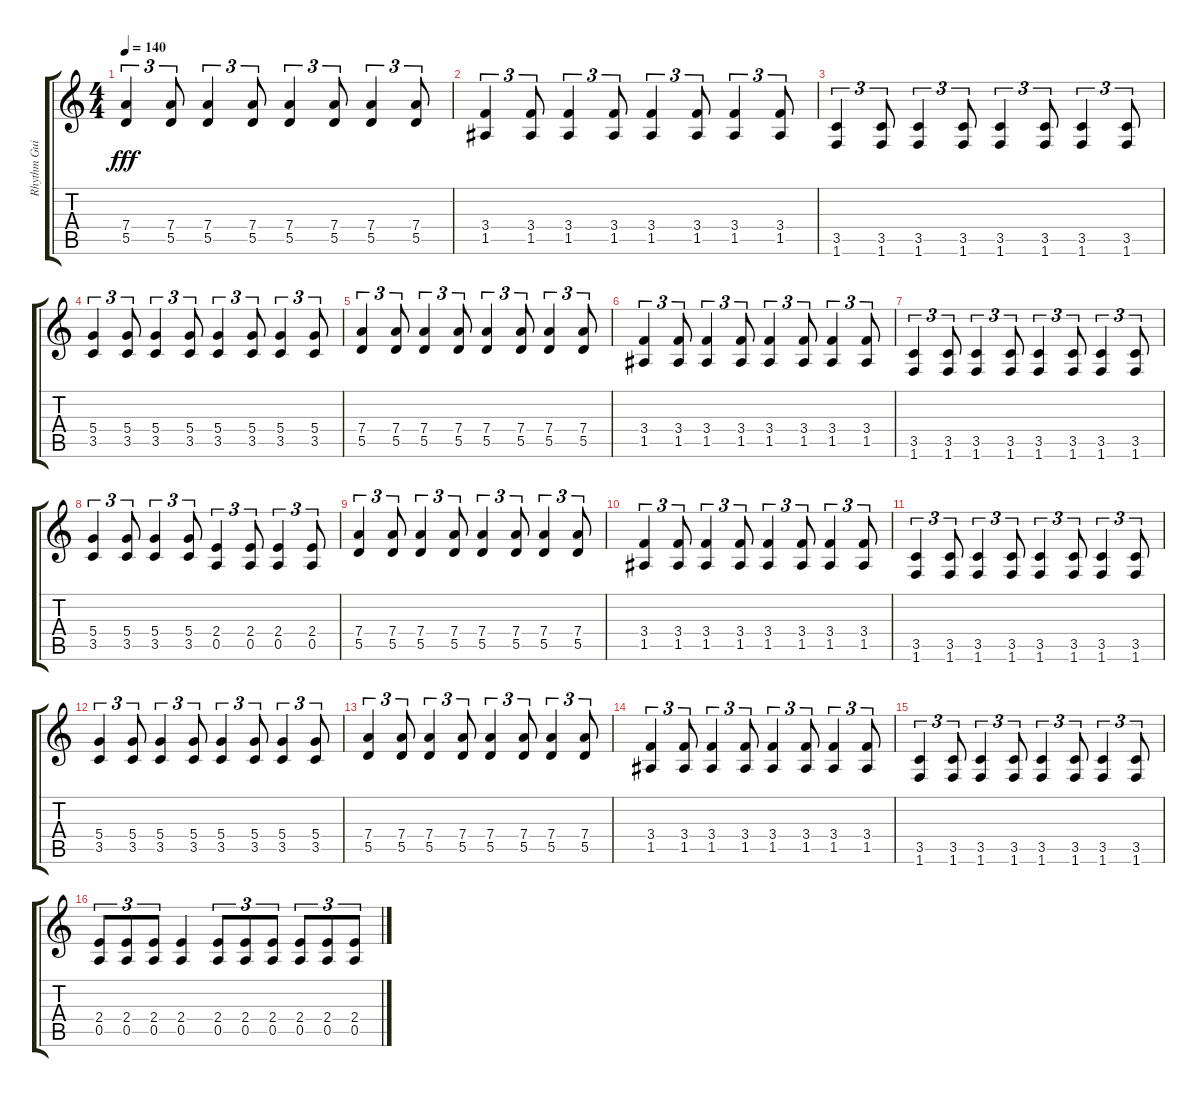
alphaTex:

\track ("Rhythm Guitar" "Rhythm Gui") {instrument overdrivenguitar}
\staff {score tabs}
\tuning (E4 B3 G3 D3 A2 E2) {hide}
\ts (4 4)
\tempo 140
\clef g2
\ks c
(7.4 5.5).4{tu (3 2) dy fff} (7.4 5.5).8{tu (3 2)} (7.4 5.5).4{tu (3 2)} (7.4 5.5).8{tu (3 2)} (7.4 5.5).4{tu (3 2)} (7.4 5.5).8{tu (3 2)} (7.4 5.5).4{tu (3 2)} (7.4 5.5).8{tu (3 2)} |
(3.4 1.5).4{tu (3 2)} (3.4 1.5).8{tu (3 2)} (3.4 1.5).4{tu (3 2)} (3.4 1.5).8{tu (3 2)} (3.4 1.5).4{tu (3 2)} (3.4 1.5).8{tu (3 2)} (3.4 1.5).4{tu (3 2)} (3.4 1.5).8{tu (3 2)} |
(3.5 1.6).4{tu (3 2)} (3.5 1.6).8{tu (3 2)} (3.5 1.6).4{tu (3 2)} (3.5 1.6).8{tu (3 2)} (3.5 1.6).4{tu (3 2)} (3.5 1.6).8{tu (3 2)} (3.5 1.6).4{tu (3 2)} (3.5 1.6).8{tu (3 2)} |
(5.4 3.5).4{tu (3 2)} (5.4 3.5).8{tu (3 2)} (5.4 3.5).4{tu (3 2)} (5.4 3.5).8{tu (3 2)} (5.4 3.5).4{tu (3 2)} (5.4 3.5).8{tu (3 2)} (5.4 3.5).4{tu (3 2)} (5.4 3.5).8{tu (3 2)} |
(7.4 5.5).4{tu (3 2)} (7.4 5.5).8{tu (3 2)} (7.4 5.5).4{tu (3 2)} (7.4 5.5).8{tu (3 2)} (7.4 5.5).4{tu (3 2)} (7.4 5.5).8{tu (3 2)} (7.4 5.5).4{tu (3 2)} (7.4 5.5).8{tu (3 2)} |
(3.4 1.5).4{tu (3 2)} (3.4 1.5).8{tu (3 2)} (3.4 1.5).4{tu (3 2)} (3.4 1.5).8{tu (3 2)} (3.4 1.5).4{tu (3 2)} (3.4 1.5).8{tu (3 2)} (3.4 1.5).4{tu (3 2)} (3.4 1.5).8{tu (3 2)} |
(3.5 1.6).4{tu (3 2)} (3.5 1.6).8{tu (3 2)} (3.5 1.6).4{tu (3 2)} (3.5 1.6).8{tu (3 2)} (3.5 1.6).4{tu (3 2)} (3.5 1.6).8{tu (3 2)} (3.5 1.6).4{tu (3 2)} (3.5 1.6).8{tu (3 2)} |
(5.4 3.5).4{tu (3 2)} (5.4 3.5).8{tu (3 2)} (5.4 3.5).4{tu (3 2)} (5.4 3.5).8{tu (3 2)} (2.4 0.5).4{tu (3 2)} (2.4 0.5).8{tu (3 2)} (2.4 0.5).4{tu (3 2)} (2.4 0.5).8{tu (3 2)} |
(7.4 5.5).4{tu (3 2)} (7.4 5.5).8{tu (3 2)} (7.4 5.5).4{tu (3 2)} (7.4 5.5).8{tu (3 2)} (7.4 5.5).4{tu (3 2)} (7.4 5.5).8{tu (3 2)} (7.4 5.5).4{tu (3 2)} (7.4 5.5).8{tu (3 2)} |
(3.4 1.5).4{tu (3 2)} (3.4 1.5).8{tu (3 2)} (3.4 1.5).4{tu (3 2)} (3.4 1.5).8{tu (3 2)} (3.4 1.5).4{tu (3 2)} (3.4 1.5).8{tu (3 2)} (3.4 1.5).4{tu (3 2)} (3.4 1.5).8{tu (3 2)} |
(3.5 1.6).4{tu (3 2)} (3.5 1.6).8{tu (3 2)} (3.5 1.6).4{tu (3 2)} (3.5 1.6).8{tu (3 2)} (3.5 1.6).4{tu (3 2)} (3.5 1.6).8{tu (3 2)} (3.5 1.6).4{tu (3 2)} (3.5 1.6).8{tu (3 2)} |
(5.4 3.5).4{tu (3 2)} (5.4 3.5).8{tu (3 2)} (5.4 3.5).4{tu (3 2)} (5.4 3.5).8{tu (3 2)} (5.4 3.5).4{tu (3 2)} (5.4 3.5).8{tu (3 2)} (5.4 3.5).4{tu (3 2)} (5.4 3.5).8{tu (3 2)} |
(7.4 5.5).4{tu (3 2)} (7.4 5.5).8{tu (3 2)} (7.4 5.5).4{tu (3 2)} (7.4 5.5).8{tu (3 2)} (7.4 5.5).4{tu (3 2)} (7.4 5.5).8{tu (3 2)} (7.4 5.5).4{tu (3 2)} (7.4 5.5).8{tu (3 2)} |
(3.4 1.5).4{tu (3 2)} (3.4 1.5).8{tu (3 2)} (3.4 1.5).4{tu (3 2)} (3.4 1.5).8{tu (3 2)} (3.4 1.5).4{tu (3 2)} (3.4 1.5).8{tu (3 2)} (3.4 1.5).4{tu (3 2)} (3.4 1.5).8{tu (3 2)} |
(3.5 1.6).4{tu (3 2)} (3.5 1.6).8{tu (3 2)} (3.5 1.6).4{tu (3 2)} (3.5 1.6).8{tu (3 2)} (3.5 1.6).4{tu (3 2)} (3.5 1.6).8{tu (3 2)} (3.5 1.6).4{tu (3 2)} (3.5 1.6).8{tu (3 2)} |
(2.4 0.5).8{tu (3 2)} (2.4 0.5).8{tu (3 2)} (2.4 0.5).8{tu (3 2)} (2.4 0.5).4 (2.4 0.5).8{tu (3 2)} (2.4 0.5).8{tu (3 2)} (2.4 0.5).8{tu (3 2)} (2.4 0.5).8{tu (3 2)} (2.4 0.5).8{tu (3 2)} (2.4 0.5).8{tu (3 2)}
